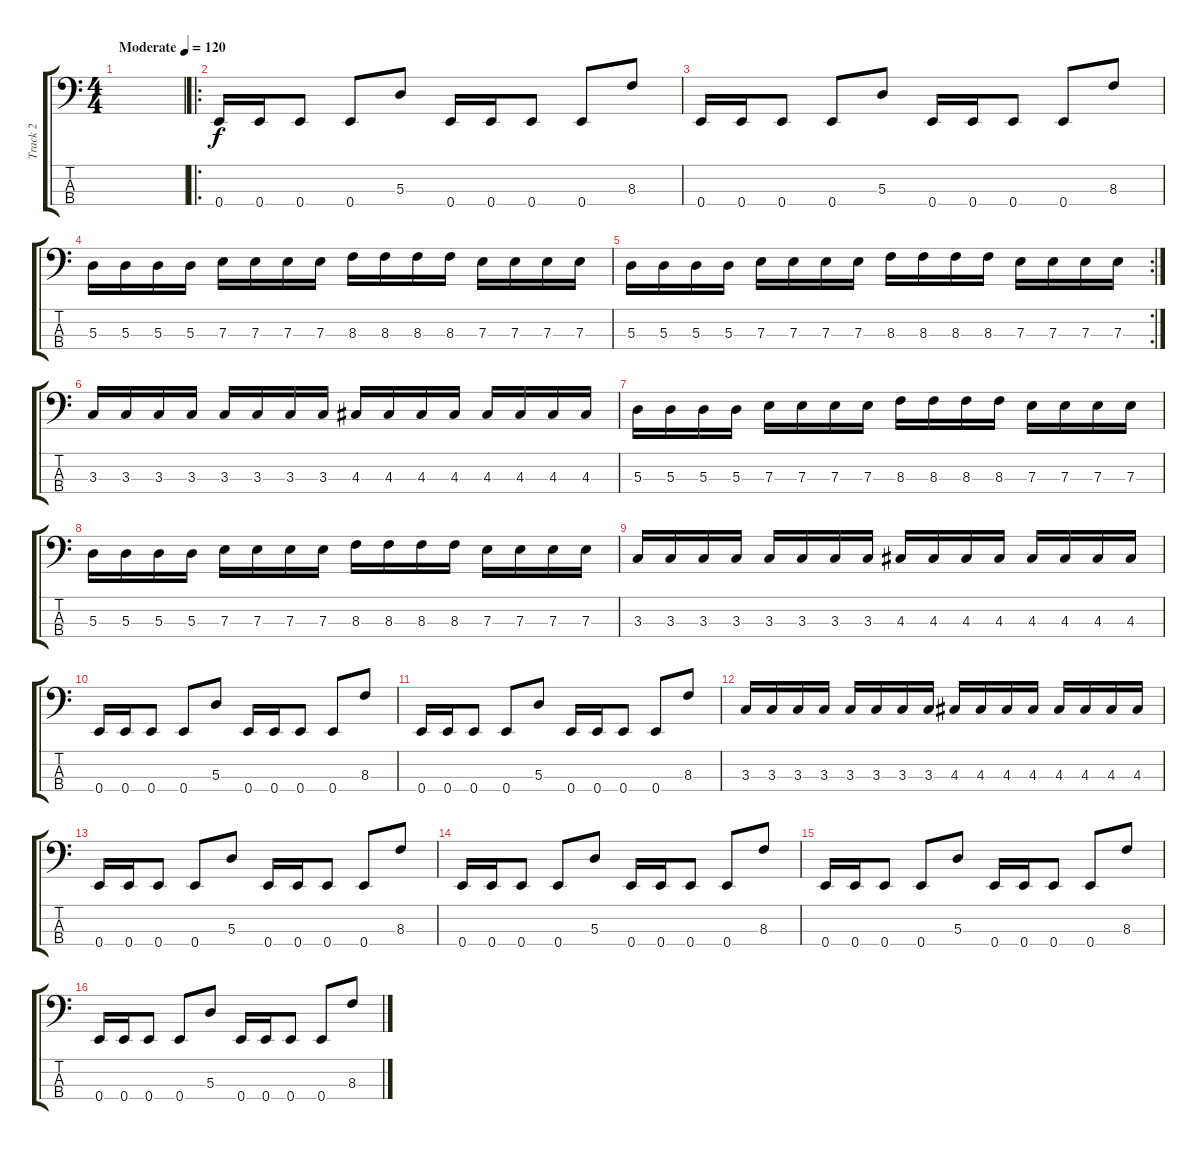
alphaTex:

\track ("Track 2" "Track 2") {instrument electricbassfinger}
\staff {score tabs}
\tuning (G2 D2 A1 E1) {hide}
\ts (4 4)
\tempo (120 "Moderate")
\clef f4
\ks c
|
\ro
0.4.16 0.4.16 0.4.8 0.4.8 5.3.8 0.4.16 0.4.16 0.4.8 0.4.8 8.3.8 |
0.4.16 0.4.16 0.4.8 0.4.8 5.3.8 0.4.16 0.4.16 0.4.8 0.4.8 8.3.8 |
5.3.16 5.3.16 5.3.16 5.3.16 7.3.16 7.3.16 7.3.16 7.3.16 8.3.16 8.3.16 8.3.16 8.3.16 7.3.16 7.3.16 7.3.16 7.3.16 |
\rc 2
5.3.16 5.3.16 5.3.16 5.3.16 7.3.16 7.3.16 7.3.16 7.3.16 8.3.16 8.3.16 8.3.16 8.3.16 7.3.16 7.3.16 7.3.16 7.3.16 |
3.3.16 3.3.16 3.3.16 3.3.16 3.3.16 3.3.16 3.3.16 3.3.16 4.3.16 4.3.16 4.3.16 4.3.16 4.3.16 4.3.16 4.3.16 4.3.16 |
5.3.16 5.3.16 5.3.16 5.3.16 7.3.16 7.3.16 7.3.16 7.3.16 8.3.16 8.3.16 8.3.16 8.3.16 7.3.16 7.3.16 7.3.16 7.3.16 |
5.3.16 5.3.16 5.3.16 5.3.16 7.3.16 7.3.16 7.3.16 7.3.16 8.3.16 8.3.16 8.3.16 8.3.16 7.3.16 7.3.16 7.3.16 7.3.16 |
3.3.16 3.3.16 3.3.16 3.3.16 3.3.16 3.3.16 3.3.16 3.3.16 4.3.16 4.3.16 4.3.16 4.3.16 4.3.16 4.3.16 4.3.16 4.3.16 |
0.4.16 0.4.16 0.4.8 0.4.8 5.3.8 0.4.16 0.4.16 0.4.8 0.4.8 8.3.8 |
0.4.16 0.4.16 0.4.8 0.4.8 5.3.8 0.4.16 0.4.16 0.4.8 0.4.8 8.3.8 |
3.3.16 3.3.16 3.3.16 3.3.16 3.3.16 3.3.16 3.3.16 3.3.16 4.3.16 4.3.16 4.3.16 4.3.16 4.3.16 4.3.16 4.3.16 4.3.16 |
0.4.16 0.4.16 0.4.8 0.4.8 5.3.8 0.4.16 0.4.16 0.4.8 0.4.8 8.3.8 |
0.4.16 0.4.16 0.4.8 0.4.8 5.3.8 0.4.16 0.4.16 0.4.8 0.4.8 8.3.8 |
0.4.16 0.4.16 0.4.8 0.4.8 5.3.8 0.4.16 0.4.16 0.4.8 0.4.8 8.3.8 |
0.4.16 0.4.16 0.4.8 0.4.8 5.3.8 0.4.16 0.4.16 0.4.8 0.4.8 8.3.8
